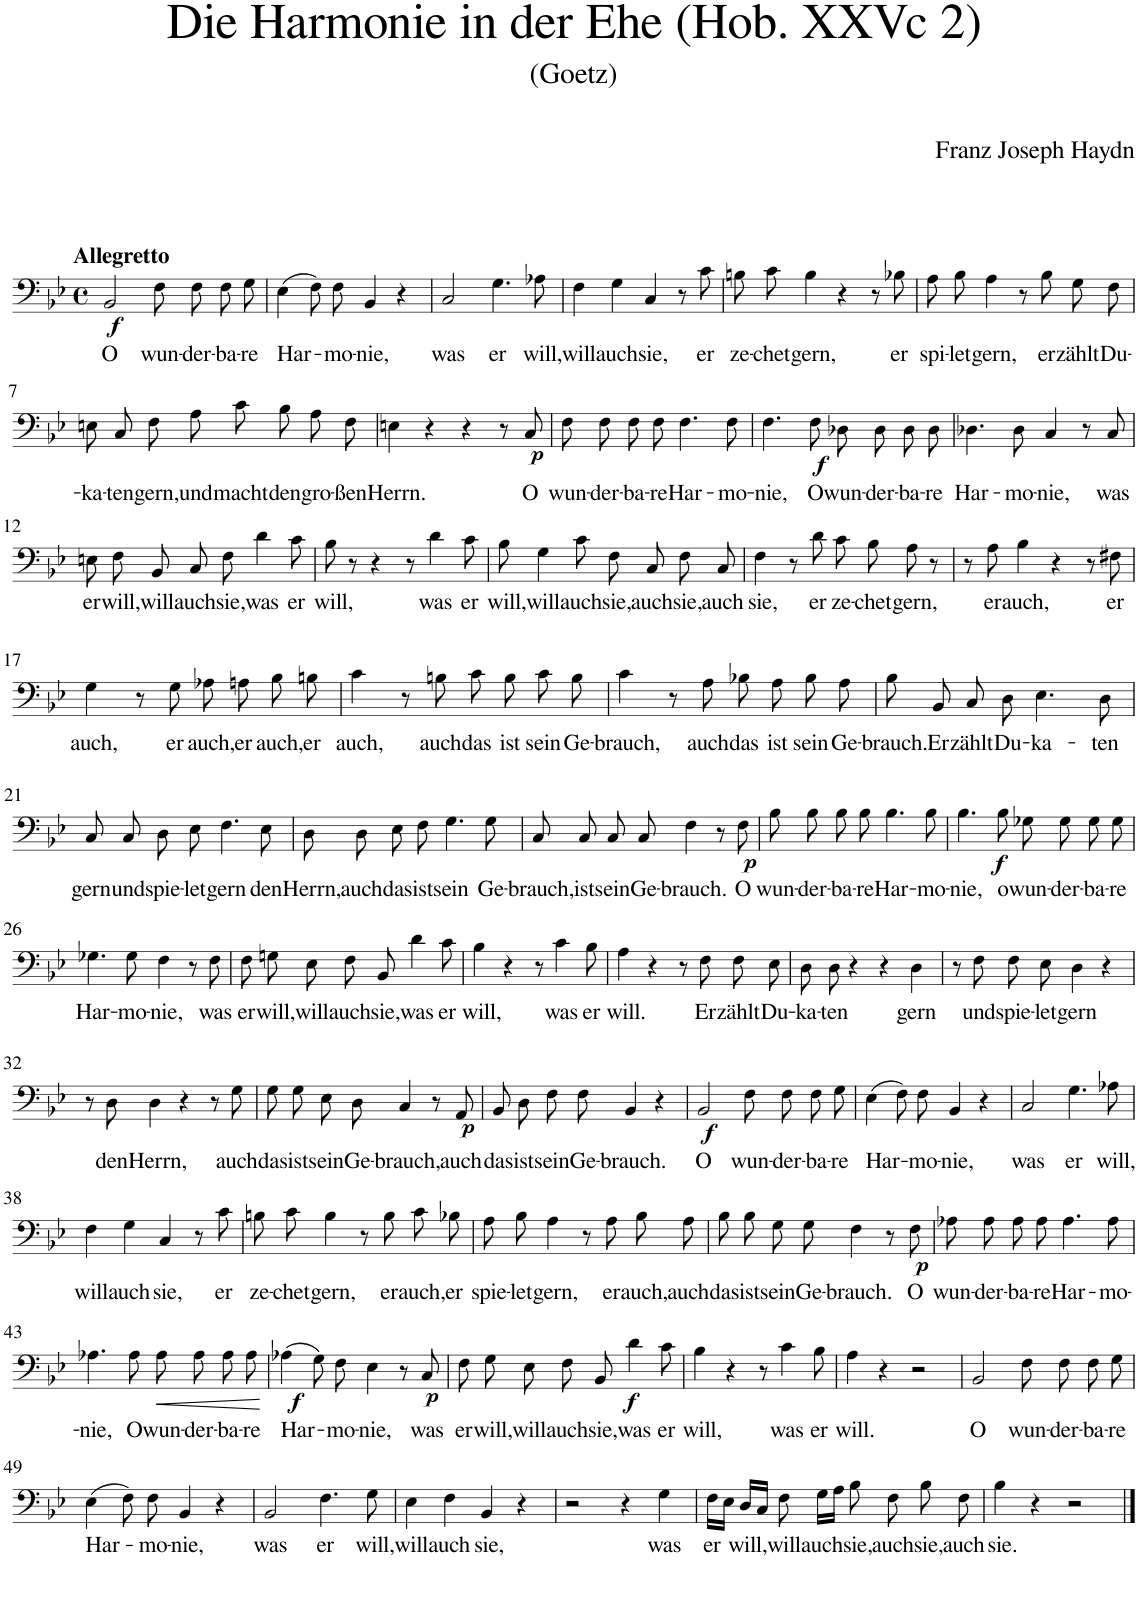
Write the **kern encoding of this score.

**kern	**text	**dynam
*part1	*part1	*part1
*staff1	*staff1	*staff1
*I"Basso	*	*
*clefF4	*	*
*k[b-e-]	*	*
*M4/4	*	*
*met(c)	*	*
=1	=1	=1
!LO:TX:a:B:t=Allegretto	!	!
!	!LO:LY:b	!LO:DY:b
2BB-/	O	f
!	!LO:LY:b	!
8F\	wun-	.
!	!LO:LY:b	!
8F\	-der-	.
!	!LO:LY:b	!
8F\	-ba-	.
!	!LO:LY:b	!
8G\	-re	.
=2	=2	=2
!	!LO:LY:b	!
(4E-\	Har-	.
8F\)	.	.
!	!LO:LY:b	!
8F\	-mo-	.
!	!LO:LY:b	!
4BB-/	-nie,	.
4r	.	.
=3	=3	=3
!	!LO:LY:b	!
2C/	was	.
!	!LO:LY:b	!
4.G\	er	.
!	!LO:LY:b	!
8A-X\	will,	.
=4	=4	=4
!	!LO:LY:b	!
4F\	will	.
!	!LO:LY:b	!
4G\	auch	.
!	!LO:LY:b	!
4C/	sie,	.
8r	.	.
!	!LO:LY:b	!
8c\	er	.
=5	=5	=5
!	!LO:LY:b	!
8Bn\	ze-	.
!	!LO:LY:b	!
8c\	-chet	.
!	!LO:LY:b	!
4B\	gern,	.
4r	.	.
8r	.	.
!	!LO:LY:b	!
8B-X\	er	.
=6	=6	=6
!	!LO:LY:b	!
8A\	spi-	.
!	!LO:LY:b	!
8B-\	-let	.
!	!LO:LY:b	!
4A\	gern,	.
8r	.	.
!	!LO:LY:b	!
8B-\	er	.
!	!LO:LY:b	!
8G\	zählt	.
!	!LO:LY:b	!
8F\	Du-	.
!!LO:LB:g=z
=7	=7	=7
!	!LO:LY:b	!
8En\	-ka-	.
!	!LO:LY:b	!
8C/	-ten	.
!	!LO:LY:b	!
8F\	gern,	.
!	!LO:LY:b	!
8A\	und	.
!	!LO:LY:b	!
8c\	macht	.
!	!LO:LY:b	!
8B-\	den	.
!	!LO:LY:b	!
8A\	gro-	.
!	!LO:LY:b	!
8F\	-ßen	.
=8	=8	=8
!	!LO:LY:b	!
4En\	Herrn.	.
4r	.	.
4r	.	.
8r	.	.
!	!LO:LY:b	!LO:DY:b
8C/	O	p
=9	=9	=9
!	!LO:LY:b	!
8F\	wun-	.
!	!LO:LY:b	!
8F\	-der-	.
!	!LO:LY:b	!
8F\	-ba-	.
!	!LO:LY:b	!
8F\	-re	.
!	!LO:LY:b	!
4.F\	Har-	.
!	!LO:LY:b	!
8F\	-mo-	.
=10	=10	=10
!	!LO:LY:b	!
4.F\	-nie,	.
!	!LO:LY:b	!LO:DY:b
8F\	O	f
!	!LO:LY:b	!
8D-X\	wun-	.
!	!LO:LY:b	!
8D-\	-der-	.
!	!LO:LY:b	!
8D-\	-ba-	.
!	!LO:LY:b	!
8D-\	-re	.
=11	=11	=11
!	!LO:LY:b	!
4.D-X\	Har-	.
!	!LO:LY:b	!
8D-\	-mo-	.
!	!LO:LY:b	!
4C/	-nie,	.
8r	.	.
!	!LO:LY:b	!
8C/	was	.
!!LO:LB:g=z
=12	=12	=12
!	!LO:LY:b	!
8En\	er	.
!	!LO:LY:b	!
8F\	will,	.
!	!LO:LY:b	!
8BB-/	will	.
!	!LO:LY:b	!
8C/	auch	.
!	!LO:LY:b	!
8F\	sie,	.
!	!LO:LY:b	!
4d\	was	.
!	!LO:LY:b	!
8c\	er	.
=13	=13	=13
!	!LO:LY:b	!
8B-\	will,	.
8r	.	.
4r	.	.
8r	.	.
!	!LO:LY:b	!
4d\	was	.
!	!LO:LY:b	!
8c\	er	.
=14	=14	=14
!	!LO:LY:b	!
8B-\	will,	.
!	!LO:LY:b	!
4G\	will	.
!	!LO:LY:b	!
8c\	auch	.
!	!LO:LY:b	!
8F\	sie,	.
!	!LO:LY:b	!
8C/	auch	.
!	!LO:LY:b	!
8F\	sie,	.
!	!LO:LY:b	!
8C/	auch	.
=15	=15	=15
!	!LO:LY:b	!
4F\	sie,	.
8r	.	.
!	!LO:LY:b	!
8d\	er	.
!	!LO:LY:b	!
8c\	ze-	.
!	!LO:LY:b	!
8B-\	-chet	.
!	!LO:LY:b	!
8A\	gern,	.
8r	.	.
=16	=16	=16
8r	.	.
!	!LO:LY:b	!
8A\	er	.
!	!LO:LY:b	!
4B-\	auch,	.
4r	.	.
8r	.	.
!	!LO:LY:b	!
8F#X\	er	.
!!LO:LB:g=z
=17	=17	=17
!	!LO:LY:b	!
4G\	auch,	.
8r	.	.
!	!LO:LY:b	!
8G\	er	.
!	!LO:LY:b	!
8A-X\	auch,	.
!	!LO:LY:b	!
8An\	er	.
!	!LO:LY:b	!
8B-\	auch,	.
!	!LO:LY:b	!
8Bn\	er	.
=18	=18	=18
!	!LO:LY:b	!
4c\	auch,	.
8r	.	.
!	!LO:LY:b	!
8Bn\	auch	.
!	!LO:LY:b	!
8c\	das	.
!	!LO:LY:b	!
8B\	ist	.
!	!LO:LY:b	!
8c\	sein	.
!	!LO:LY:b	!
8B\	Ge-	.
=19	=19	=19
!	!LO:LY:b	!
4c\	-brauch,	.
8r	.	.
!	!LO:LY:b	!
8A\	auch	.
!	!LO:LY:b	!
8B-X\	das	.
!	!LO:LY:b	!
8A\	ist	.
!	!LO:LY:b	!
8B-\	sein	.
!	!LO:LY:b	!
8A\	Ge-	.
=20	=20	=20
!	!LO:LY:b	!
8B-\	-brauch.	.
!	!LO:LY:b	!
8BB-/	Er	.
!	!LO:LY:b	!
8C/	zählt	.
!	!LO:LY:b	!
8D\	Du-	.
!	!LO:LY:b	!
4.E-\	-ka-	.
!	!LO:LY:b	!
8D\	-ten	.
!!LO:LB:g=z
=21	=21	=21
!	!LO:LY:b	!
8C/	gern	.
!	!LO:LY:b	!
8C/	und	.
!	!LO:LY:b	!
8D\	spie-	.
!	!LO:LY:b	!
8E-\	-let	.
!	!LO:LY:b	!
4.F\	gern	.
!	!LO:LY:b	!
8E-\	den	.
=22	=22	=22
!	!LO:LY:b	!
8D\	Herrn,	.
!	!LO:LY:b	!
8D\	auch	.
!	!LO:LY:b	!
8E-\	das	.
!	!LO:LY:b	!
8F\	ist	.
!	!LO:LY:b	!
4.G\	sein	.
!	!LO:LY:b	!
8G\	Ge-	.
=23	=23	=23
!	!LO:LY:b	!
8C/	-brauch,	.
!	!LO:LY:b	!
8C/	ist	.
!	!LO:LY:b	!
8C/	sein	.
!	!LO:LY:b	!
8C/	Ge-	.
!	!LO:LY:b	!
4F\	-brauch.	.
8r	.	.
!	!LO:LY:b	!LO:DY:b
8F\	O	p
=24	=24	=24
!	!LO:LY:b	!
8B-\	wun-	.
!	!LO:LY:b	!
8B-\	-der-	.
!	!LO:LY:b	!
8B-\	-ba-	.
!	!LO:LY:b	!
8B-\	-re	.
!	!LO:LY:b	!
4.B-\	Har-	.
!	!LO:LY:b	!
8B-\	-mo-	.
=25	=25	=25
!	!LO:LY:b	!
4.B-\	-nie,	.
!	!LO:LY:b	!LO:DY:b
8B-\	o	f
!	!LO:LY:b	!
8G-X\	wun-	.
!	!LO:LY:b	!
8G-\	-der-	.
!	!LO:LY:b	!
8G-\	-ba-	.
!	!LO:LY:b	!
8G-\	-re	.
!!LO:LB:g=z
=26	=26	=26
!	!LO:LY:b	!
4.G-X\	Har-	.
!	!LO:LY:b	!
8G-\	-mo-	.
!	!LO:LY:b	!
4F\	-nie,	.
8r	.	.
!	!LO:LY:b	!
8F\	was	.
=27	=27	=27
!	!LO:LY:b	!
8F\	er	.
!	!LO:LY:b	!
8Gn\	will,	.
!	!LO:LY:b	!
8E-\	will	.
!	!LO:LY:b	!
8F\	auch	.
!	!LO:LY:b	!
8BB-/	sie,	.
!	!LO:LY:b	!
4d\	was	.
!	!LO:LY:b	!
8c\	er	.
=28	=28	=28
!	!LO:LY:b	!
4B-\	will,	.
4r	.	.
8r	.	.
!	!LO:LY:b	!
4c\	was	.
!	!LO:LY:b	!
8B-\	er	.
=29	=29	=29
!	!LO:LY:b	!
4A\	will.	.
4r	.	.
8r	.	.
!	!LO:LY:b	!
8F\	Er	.
!	!LO:LY:b	!
8F\	zählt	.
!	!LO:LY:b	!
8E-\	Du-	.
=30	=30	=30
!	!LO:LY:b	!
8D\	-ka-	.
!	!LO:LY:b	!
8D\	-ten	.
4r	.	.
4r	.	.
!	!LO:LY:b	!
4D\	gern	.
=31	=31	=31
8r	.	.
!	!LO:LY:b	!
8F\	und	.
!	!LO:LY:b	!
8F\	spie-	.
!	!LO:LY:b	!
8E-\	-let	.
!	!LO:LY:b	!
4D\	gern	.
4r	.	.
!!LO:LB:g=z
=32	=32	=32
8r	.	.
!	!LO:LY:b	!
8D\	den	.
!	!LO:LY:b	!
4D\	Herrn,	.
4r	.	.
8r	.	.
!	!LO:LY:b	!
8G\	auch	.
=33	=33	=33
!	!LO:LY:b	!
8G\	das	.
!	!LO:LY:b	!
8G\	ist	.
!	!LO:LY:b	!
8E-\	sein	.
!	!LO:LY:b	!
8D\	Ge-	.
!	!LO:LY:b	!
4C/	-brauch,	.
8r	.	.
!	!LO:LY:b	!LO:DY:b
8AA/	auch	p
=34	=34	=34
!	!LO:LY:b	!
8BB-/	das	.
!	!LO:LY:b	!
8D\	ist	.
!	!LO:LY:b	!
8F\	sein	.
!	!LO:LY:b	!
8F\	Ge-	.
!	!LO:LY:b	!
4BB-/	-brauch.	.
4r	.	.
=35	=35	=35
!	!LO:LY:b	!LO:DY:b
2BB-/	O	f
!	!LO:LY:b	!
8F\	wun-	.
!	!LO:LY:b	!
8F\	-der-	.
!	!LO:LY:b	!
8F\	-ba-	.
!	!LO:LY:b	!
8G\	-re	.
=36	=36	=36
!	!LO:LY:b	!
(4E-\	Har-	.
8F\)	.	.
!	!LO:LY:b	!
8F\	-mo-	.
!	!LO:LY:b	!
4BB-/	-nie,	.
4r	.	.
=37	=37	=37
!	!LO:LY:b	!
2C/	was	.
!	!LO:LY:b	!
4.G\	er	.
!	!LO:LY:b	!
8A-X\	will,	.
!!LO:LB:g=z
=38	=38	=38
!	!LO:LY:b	!
4F\	will	.
!	!LO:LY:b	!
4G\	auch	.
!	!LO:LY:b	!
4C/	sie,	.
8r	.	.
!	!LO:LY:b	!
8c\	er	.
=39	=39	=39
!	!LO:LY:b	!
8Bn\	ze-	.
!	!LO:LY:b	!
8c\	-chet	.
!	!LO:LY:b	!
4B\	gern,	.
8r	.	.
!	!LO:LY:b	!
8B\	er	.
!	!LO:LY:b	!
8c\	auch,	.
!	!LO:LY:b	!
8B-X\	er	.
=40	=40	=40
!	!LO:LY:b	!
8A\	spie-	.
!	!LO:LY:b	!
8B-\	-let	.
!	!LO:LY:b	!
4A\	gern,	.
8r	.	.
!	!LO:LY:b	!
8A\	er	.
!	!LO:LY:b	!
8B-\	auch,	.
!	!LO:LY:b	!
8A\	auch	.
=41	=41	=41
!	!LO:LY:b	!
8B-\	das	.
!	!LO:LY:b	!
8B-\	ist	.
!	!LO:LY:b	!
8G\	sein	.
!	!LO:LY:b	!
8G\	Ge-	.
!	!LO:LY:b	!
4F\	-brauch.	.
8r	.	.
!	!LO:LY:b	!LO:DY:b
8F\	O	p
=42	=42	=42
!	!LO:LY:b	!
8A-X\	wun-	.
!	!LO:LY:b	!
8A-\	-der-	.
!	!LO:LY:b	!
8A-\	-ba-	.
!	!LO:LY:b	!
8A-\	-re	.
!	!LO:LY:b	!
4.A-\	Har-	.
!	!LO:LY:b	!
8A-\	-mo-	.
!!LO:LB:g=z
=43	=43	=43
!	!LO:LY:b	!
4.A-X\	-nie,	.
!	!LO:LY:b	!
8A-\	O	.
!	!LO:LY:b	!LO:HP:b
8A-\	wun-	<
!	!LO:LY:b	!
8A-\	-der-	.
!	!LO:LY:b	!
8A-\	-ba-	.
!	!LO:LY:b	!
8A-\	-re	.
.	.	[
=44	=44	=44
!	!LO:LY:b	!LO:DY:b
(4A-X\	Har-	f
8G\)	.	.
!	!LO:LY:b	!
8F\	mo-	.
!	!LO:LY:b	!
4E-\	-nie,	.
8r	.	.
!	!LO:LY:b	!LO:DY:b
8C/	was	p
=45	=45	=45
!	!LO:LY:b	!
8F\	er	.
!	!LO:LY:b	!
8G\	will,	.
!	!LO:LY:b	!
8E-\	will	.
!	!LO:LY:b	!
8F\	auch	.
!	!LO:LY:b	!
8BB-/	sie,	.
!	!LO:LY:b	!LO:DY:b
4d\	was	f
!	!LO:LY:b	!
8c\	er	.
=46	=46	=46
!	!LO:LY:b	!
4B-\	will,	.
4r	.	.
8r	.	.
!	!LO:LY:b	!
4c\	was	.
!	!LO:LY:b	!
8B-\	er	.
=47	=47	=47
!	!LO:LY:b	!
4A\	will.	.
4r	.	.
2r	.	.
=48	=48	=48
!	!LO:LY:b	!
2BB-/	O	.
!	!LO:LY:b	!
8F\	wun-	.
!	!LO:LY:b	!
8F\	-der-	.
!	!LO:LY:b	!
8F\	-ba-	.
!	!LO:LY:b	!
8G\	-re	.
!!LO:LB:g=z
=49	=49	=49
!	!LO:LY:b	!
(4E-\	Har-	.
8F\)	.	.
!	!LO:LY:b	!
8F\	-mo-	.
!	!LO:LY:b	!
4BB-/	-nie,	.
4r	.	.
=50	=50	=50
!	!LO:LY:b	!
2BB-/	was	.
!	!LO:LY:b	!
4.F\	er	.
!	!LO:LY:b	!
8G\	will,	.
=51	=51	=51
!	!LO:LY:b	!
4E-\	will	.
!	!LO:LY:b	!
4F\	auch	.
!	!LO:LY:b	!
4BB-/	sie,	.
4r	.	.
=52	=52	=52
2r	.	.
4r	.	.
!	!LO:LY:b	!
4G\	was	.
=53	=53	=53
!	!LO:LY:b	!
16F\LL	er	.
16E-\JJ	.	.
!	!LO:LY:b	!
16D/LL	will,	.
16C/JJ	.	.
!	!LO:LY:b	!
8F\	will	.
!	!LO:LY:b	!
16G\LL	auch	.
16A\JJ	.	.
!	!LO:LY:b	!
8B-\	sie,	.
!	!LO:LY:b	!
8F\	auch	.
!	!LO:LY:b	!
8B-\	sie,	.
!	!LO:LY:b	!
8F\	auch	.
=54	=54	=54
!	!LO:LY:b	!
4B-\	sie.	.
4r	.	.
2r	.	.
==	==	==
*-	*-	*-
